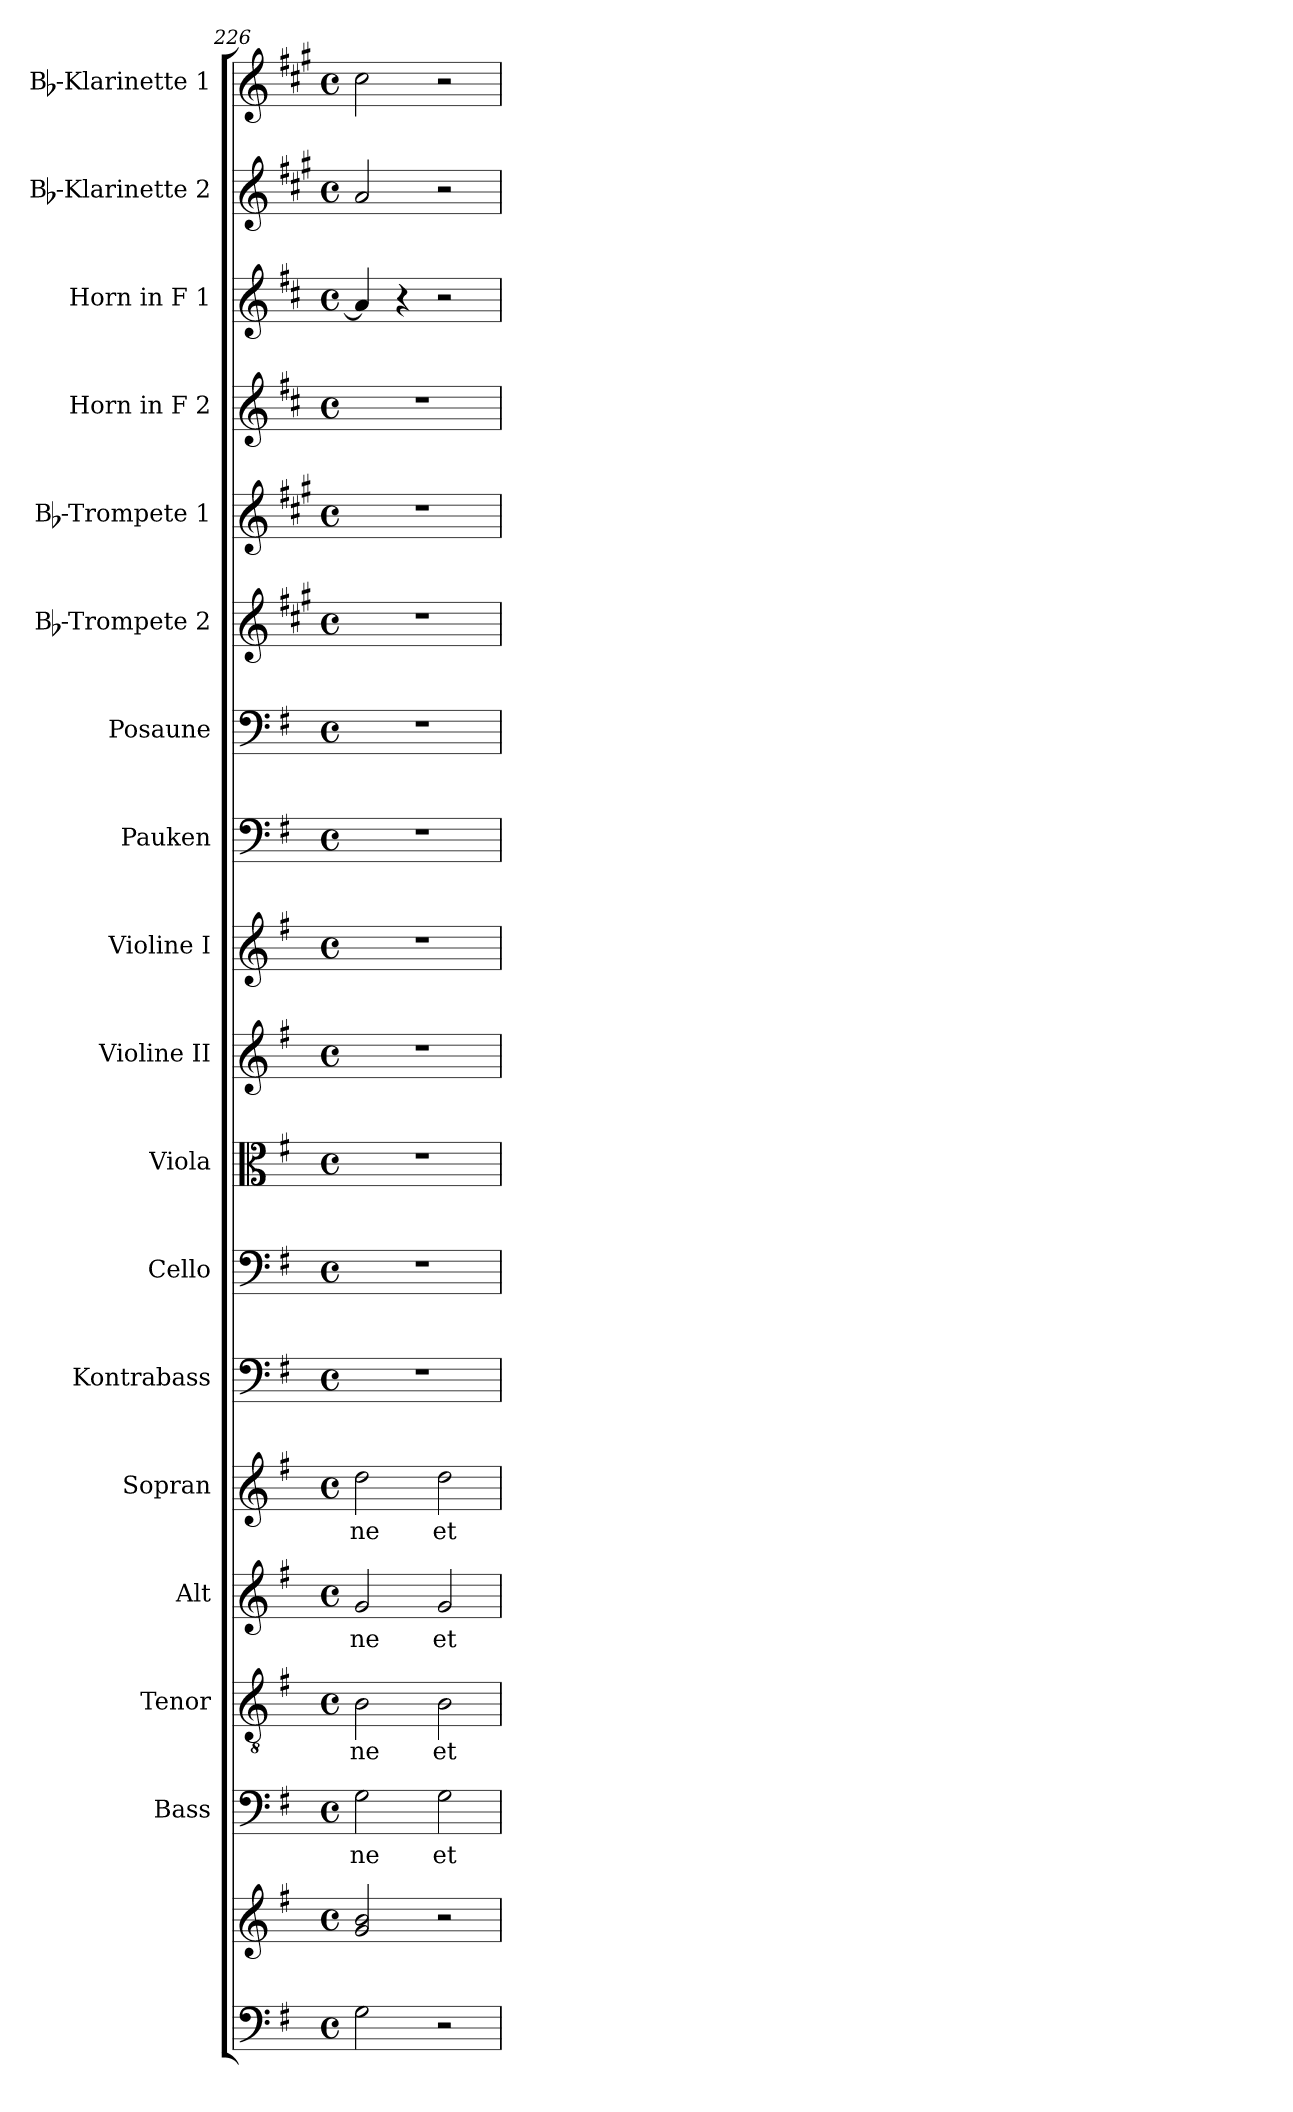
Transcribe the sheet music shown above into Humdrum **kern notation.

**kern	**kern	**kern	**text	**kern	**text	**kern	**text	**kern	**text	**kern	**kern	**kern	**kern	**kern	**kern	**kern	**kern	**kern	**kern	**kern	**kern	**kern
*part18	*part18	*part17	*part17	*part16	*part16	*part15	*part15	*part14	*part14	*part13	*part12	*part11	*part10	*part9	*part8	*part7	*part6	*part5	*part4	*part3	*part2	*part1
*staff19	*staff18	*staff17	*staff17	*staff16	*staff16	*staff15	*staff15	*staff14	*staff14	*staff13	*staff12	*staff11	*staff10	*staff9	*staff8	*staff7	*staff6	*staff5	*staff4	*staff3	*staff2	*staff1
*	*	*I"Bass	*	*I"Tenor	*	*I"Alt	*	*I"Sopran	*	*I"Kontrabass	*I"Cello	*I"Viola	*I"Violine II	*I"Violine I	*I"Pauken	*I"Posaune	*I"Bb-Trompete 2	*I"Bb-Trompete 1	*I"Horn in F 2	*I"Horn in F 1	*I"Bb-Klarinette 2	*I"Bb-Klarinette 1
*	*	*I'B.	*	*I'T.	*	*I'A.	*	*I'S.	*	*I'Kb.	*	*I'Vla.	*I'Vl. II	*I'Vl. I	*I'Pk.	*I'Pos.	*I'Bb Trp. 2	*I'Bb Trp. 1	*	*	*I'Bb Kl. 2	*I'Bb Kl. 1
*clefF4	*clefG2	*clefF4	*	*clefGv2	*	*clefG2	*	*clefG2	*	*clefF4	*clefF4	*clefC3	*clefG2	*clefG2	*clefF4	*clefF4	*clefG2	*clefG2	*clefG2	*clefG2	*clefG2	*clefG2
*	*	*	*	*	*	*	*	*	*	*ITrd7c12	*	*	*	*	*	*	*ITrd1c2	*ITrd1c2	*ITrd4c7	*ITrd4c7	*ITrd1c2	*ITrd1c2
*k[f#]	*k[f#]	*k[f#]	*	*k[f#]	*	*k[f#]	*	*k[f#]	*	*k[f#]	*k[f#]	*k[f#]	*k[f#]	*k[f#]	*k[f#]	*k[f#]	*k[f#]	*k[f#]	*k[f#]	*k[f#]	*k[f#]	*k[f#]
*G:	*G:	*G:	*	*G:	*	*G:	*	*G:	*	*G:	*G:	*G:	*G:	*G:	*G:	*G:	*G:	*G:	*G:	*G:	*G:	*G:
*M4/4	*M4/4	*M4/4	*	*M4/4	*	*M4/4	*	*M4/4	*	*M4/4	*M4/4	*M4/4	*M4/4	*M4/4	*M4/4	*M4/4	*M4/4	*M4/4	*M4/4	*M4/4	*M4/4	*M4/4
*met(c)	*met(c)	*met(c)	*	*met(c)	*	*met(c)	*	*met(c)	*	*met(c)	*met(c)	*met(c)	*met(c)	*met(c)	*met(c)	*met(c)	*met(c)	*met(c)	*met(c)	*met(c)	*met(c)	*met(c)
=226	=226	=226	=226	=226	=226	=226	=226	=226	=226	=226	=226	=226	=226	=226	=226	=226	=226	=226	=226	=226	=226	=226
!	!	!	!LO:LY:b	!	!LO:LY:b	!	!LO:LY:b	!	!LO:LY:b	!	!	!	!	!	!	!	!	!	!	!	!	!
2G\	2g/ 2b/	2G\	-ne	2B\	-ne	2g/	-ne	2dd\	-ne	1r	1r	1r	1r	1r	1r	1r	1r	1r	1r	4d/]	2g/	2b\
.	.	.	.	.	.	.	.	.	.	.	.	.	.	.	.	.	.	.	.	4r	.	.
!	!	!	!LO:LY:b	!	!LO:LY:b	!	!LO:LY:b	!	!LO:LY:b	!	!	!	!	!	!	!	!	!	!	!	!	!
2r	2r	2G\	et	2B\	et	2g/	et	2dd\	et	.	.	.	.	.	.	.	.	.	.	2r	2r	2r
=	=	=	=	=	=	=	=	=	=	=	=	=	=	=	=	=	=	=	=	=	=	=
*-	*-	*-	*-	*-	*-	*-	*-	*-	*-	*-	*-	*-	*-	*-	*-	*-	*-	*-	*-	*-	*-	*-
